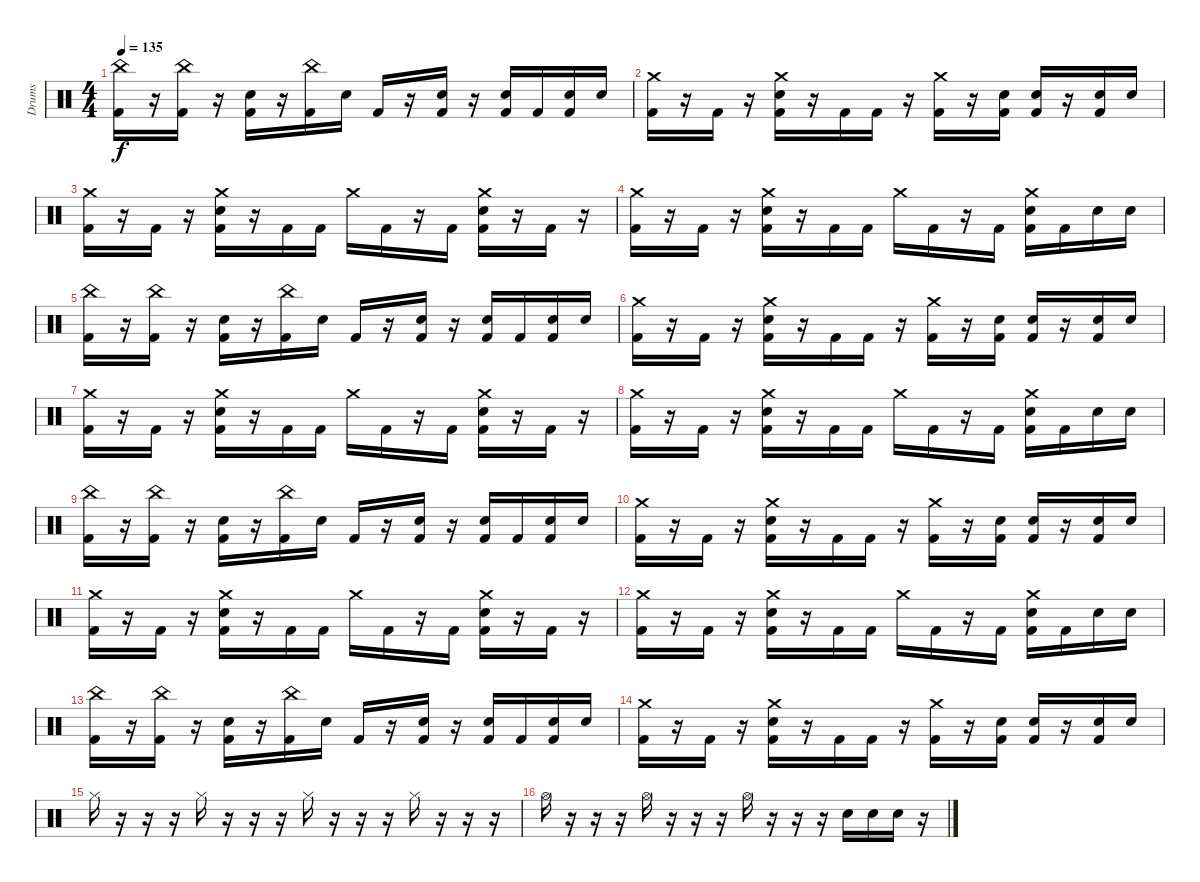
\track ("Drums" "Drums") {instrument percussion}
\staff {score}
\articulation defaults
\ts (4 4)
\tempo 135
\clef neutral
\ks c
("China (hit)" "Kick (hit) 2").16{dy f} r.16 ("China (hit)" "Kick (hit) 2").16 r.16 ("Electric Snare (hit)" "Kick (hit) 2").16 r.16 ("China (hit)" "Kick (hit) 2").16 "Electric Snare (hit)".16 "Kick (hit) 2".16 r.16 ("Electric Snare (hit)" "Kick (hit) 2").16 r.16 ("Electric Snare (hit)" "Kick (hit) 2").16 "Kick (hit) 2".16 ("Electric Snare (hit)" "Kick (hit) 2").16 "Electric Snare (hit)".16 |
("Crash medium (hit)" "Kick (hit) 2").16 r.16 "Kick (hit) 2".16 r.16 ("Crash medium (hit)" "Electric Snare (hit)" "Kick (hit) 2").16 r.16 "Kick (hit) 2".16 "Kick (hit) 2".16 r.16 ("Crash medium (hit)" "Kick (hit) 2").16 r.16 ("Electric Snare (hit)" "Kick (hit) 2").16 ("Electric Snare (hit)" "Kick (hit) 2").16 r.16 ("Electric Snare (hit)" "Kick (hit) 2").16 "Electric Snare (hit)".16 |
("Crash medium (hit)" "Kick (hit) 2").16 r.16 "Kick (hit) 2".16 r.16 ("Crash medium (hit)" "Electric Snare (hit)" "Kick (hit) 2").16 r.16 "Kick (hit) 2".16 "Kick (hit) 2".16 "Crash medium (hit)".16 "Kick (hit) 2".16 r.16 "Kick (hit) 2".16 ("Crash medium (hit)" "Electric Snare (hit)" "Kick (hit) 2").16 r.16 "Kick (hit) 2".16 r.16 |
("Crash medium (hit)" "Kick (hit) 2").16 r.16 "Kick (hit) 2".16 r.16 ("Crash medium (hit)" "Electric Snare (hit)" "Kick (hit) 2").16 r.16 "Kick (hit) 2".16 "Kick (hit) 2".16 "Crash medium (hit)".16 "Kick (hit) 2".16 r.16 "Kick (hit) 2".16 ("Crash medium (hit)" "Electric Snare (hit)" "Kick (hit) 2").16 "Kick (hit) 2".16 "Electric Snare (hit)".16 "Electric Snare (hit)".16 |
("China (hit)" "Kick (hit) 2").16 r.16 ("China (hit)" "Kick (hit) 2").16 r.16 ("Electric Snare (hit)" "Kick (hit) 2").16 r.16 ("China (hit)" "Kick (hit) 2").16 "Electric Snare (hit)".16 "Kick (hit) 2".16 r.16 ("Electric Snare (hit)" "Kick (hit) 2").16 r.16 ("Electric Snare (hit)" "Kick (hit) 2").16 "Kick (hit) 2".16 ("Electric Snare (hit)" "Kick (hit) 2").16 "Electric Snare (hit)".16 |
("Crash medium (hit)" "Kick (hit) 2").16 r.16 "Kick (hit) 2".16 r.16 ("Crash medium (hit)" "Electric Snare (hit)" "Kick (hit) 2").16 r.16 "Kick (hit) 2".16 "Kick (hit) 2".16 r.16 ("Crash medium (hit)" "Kick (hit) 2").16 r.16 ("Electric Snare (hit)" "Kick (hit) 2").16 ("Electric Snare (hit)" "Kick (hit) 2").16 r.16 ("Electric Snare (hit)" "Kick (hit) 2").16 "Electric Snare (hit)".16 |
("Crash medium (hit)" "Kick (hit) 2").16 r.16 "Kick (hit) 2".16 r.16 ("Crash medium (hit)" "Electric Snare (hit)" "Kick (hit) 2").16 r.16 "Kick (hit) 2".16 "Kick (hit) 2".16 "Crash medium (hit)".16 "Kick (hit) 2".16 r.16 "Kick (hit) 2".16 ("Crash medium (hit)" "Electric Snare (hit)" "Kick (hit) 2").16 r.16 "Kick (hit) 2".16 r.16 |
("Crash medium (hit)" "Kick (hit) 2").16 r.16 "Kick (hit) 2".16 r.16 ("Crash medium (hit)" "Electric Snare (hit)" "Kick (hit) 2").16 r.16 "Kick (hit) 2".16 "Kick (hit) 2".16 "Crash medium (hit)".16 "Kick (hit) 2".16 r.16 "Kick (hit) 2".16 ("Crash medium (hit)" "Electric Snare (hit)" "Kick (hit) 2").16 "Kick (hit) 2".16 "Electric Snare (hit)".16 "Electric Snare (hit)".16 |
("China (hit)" "Kick (hit) 2").16 r.16 ("China (hit)" "Kick (hit) 2").16 r.16 ("Electric Snare (hit)" "Kick (hit) 2").16 r.16 ("China (hit)" "Kick (hit) 2").16 "Electric Snare (hit)".16 "Kick (hit) 2".16 r.16 ("Electric Snare (hit)" "Kick (hit) 2").16 r.16 ("Electric Snare (hit)" "Kick (hit) 2").16 "Kick (hit) 2".16 ("Electric Snare (hit)" "Kick (hit) 2").16 "Electric Snare (hit)".16 |
("Crash medium (hit)" "Kick (hit) 2").16 r.16 "Kick (hit) 2".16 r.16 ("Crash medium (hit)" "Electric Snare (hit)" "Kick (hit) 2").16 r.16 "Kick (hit) 2".16 "Kick (hit) 2".16 r.16 ("Crash medium (hit)" "Kick (hit) 2").16 r.16 ("Electric Snare (hit)" "Kick (hit) 2").16 ("Electric Snare (hit)" "Kick (hit) 2").16 r.16 ("Electric Snare (hit)" "Kick (hit) 2").16 "Electric Snare (hit)".16 |
("Crash medium (hit)" "Kick (hit) 2").16 r.16 "Kick (hit) 2".16 r.16 ("Crash medium (hit)" "Electric Snare (hit)" "Kick (hit) 2").16 r.16 "Kick (hit) 2".16 "Kick (hit) 2".16 "Crash medium (hit)".16 "Kick (hit) 2".16 r.16 "Kick (hit) 2".16 ("Crash medium (hit)" "Electric Snare (hit)" "Kick (hit) 2").16 r.16 "Kick (hit) 2".16 r.16 |
("Crash medium (hit)" "Kick (hit) 2").16 r.16 "Kick (hit) 2".16 r.16 ("Crash medium (hit)" "Electric Snare (hit)" "Kick (hit) 2").16 r.16 "Kick (hit) 2".16 "Kick (hit) 2".16 "Crash medium (hit)".16 "Kick (hit) 2".16 r.16 "Kick (hit) 2".16 ("Crash medium (hit)" "Electric Snare (hit)" "Kick (hit) 2").16 "Kick (hit) 2".16 "Electric Snare (hit)".16 "Electric Snare (hit)".16 |
("China (hit)" "Kick (hit) 2").16 r.16 ("China (hit)" "Kick (hit) 2").16 r.16 ("Electric Snare (hit)" "Kick (hit) 2").16 r.16 ("China (hit)" "Kick (hit) 2").16 "Electric Snare (hit)".16 "Kick (hit) 2".16 r.16 ("Electric Snare (hit)" "Kick (hit) 2").16 r.16 ("Electric Snare (hit)" "Kick (hit) 2").16 "Kick (hit) 2".16 ("Electric Snare (hit)" "Kick (hit) 2").16 "Electric Snare (hit)".16 |
("Crash medium (hit)" "Kick (hit) 2").16 r.16 "Kick (hit) 2".16 r.16 ("Crash medium (hit)" "Electric Snare (hit)" "Kick (hit) 2").16 r.16 "Kick (hit) 2".16 "Kick (hit) 2".16 r.16 ("Crash medium (hit)" "Kick (hit) 2").16 r.16 ("Electric Snare (hit)" "Kick (hit) 2").16 ("Electric Snare (hit)" "Kick (hit) 2").16 r.16 ("Electric Snare (hit)" "Kick (hit) 2").16 "Electric Snare (hit)".16 |
"Hi-Hat (closed)".16 r.16 r.16 r.16 "Hi-Hat (closed)".16 r.16 r.16 r.16 "Hi-Hat (closed)".16 r.16 r.16 r.16 "Hi-Hat (closed)".16 r.16 r.16 r.16 |
"Hi-Hat (open)".16 r.16 r.16 r.16 "Hi-Hat (open)".16 r.16 r.16 r.16 "Hi-Hat (open)".16 r.16 r.16 r.16 "Electric Snare (hit)".16 "Electric Snare (hit)".16 "Electric Snare (hit)".16 r.16
